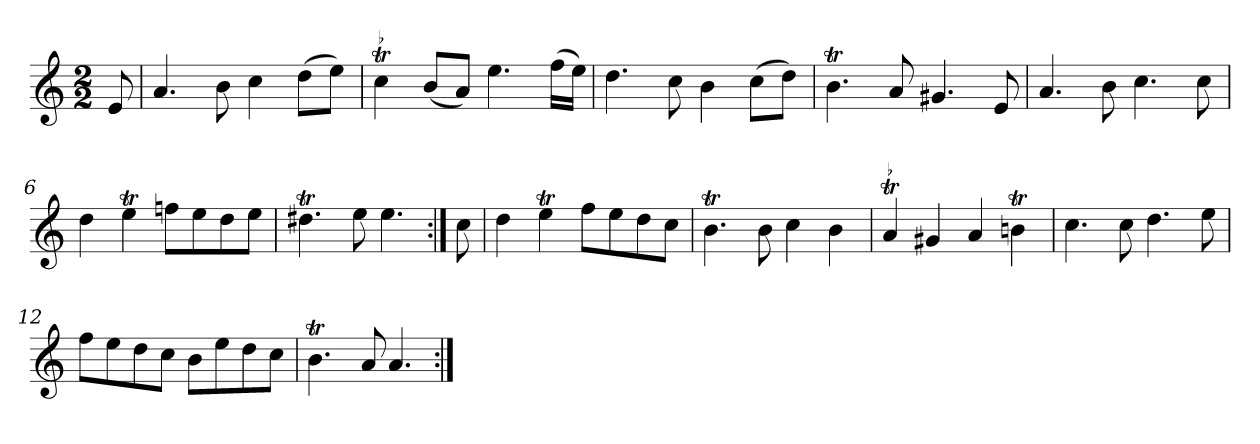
**kern
*part1
*staff1
*clefG2
*k[]
*a:
*M2/2
*MM120
=
8e
=1
4.a
8b
4cc
(8dd\L
8ee\J)
=2
!LO:TR:acc=-
4cct
(8b/L
8a/J)
4.ee
(16ff\LL
16ee\JJ)
=3
4.dd
8cc
4b
(8cc\L
8dd\J)
=4
4.bt
8a
4.g#X
8e
=5
4.a
8b
4.cc
8cc
=6
4dd
4eet
8ffn\L
8ee\
8dd\
8ee\J
=7
4.dd#Xt
8ee
4.ee
=:|!
8cc
=8
4dd
4eet
8ff\L
8ee\
8dd\
8cc\J
=9
4.bt
8b
4cc
4b
=10
!LO:TR:acc=-
4at
4g#X
4a
4bnt
=11
4.cc
8cc
4.dd
8ee
=12
8ff\L
8ee\
8dd\
8cc\J
8b\L
8ee\
8dd\
8cc\J
=13
4.bt
8a
4.a
=:|!
*-
